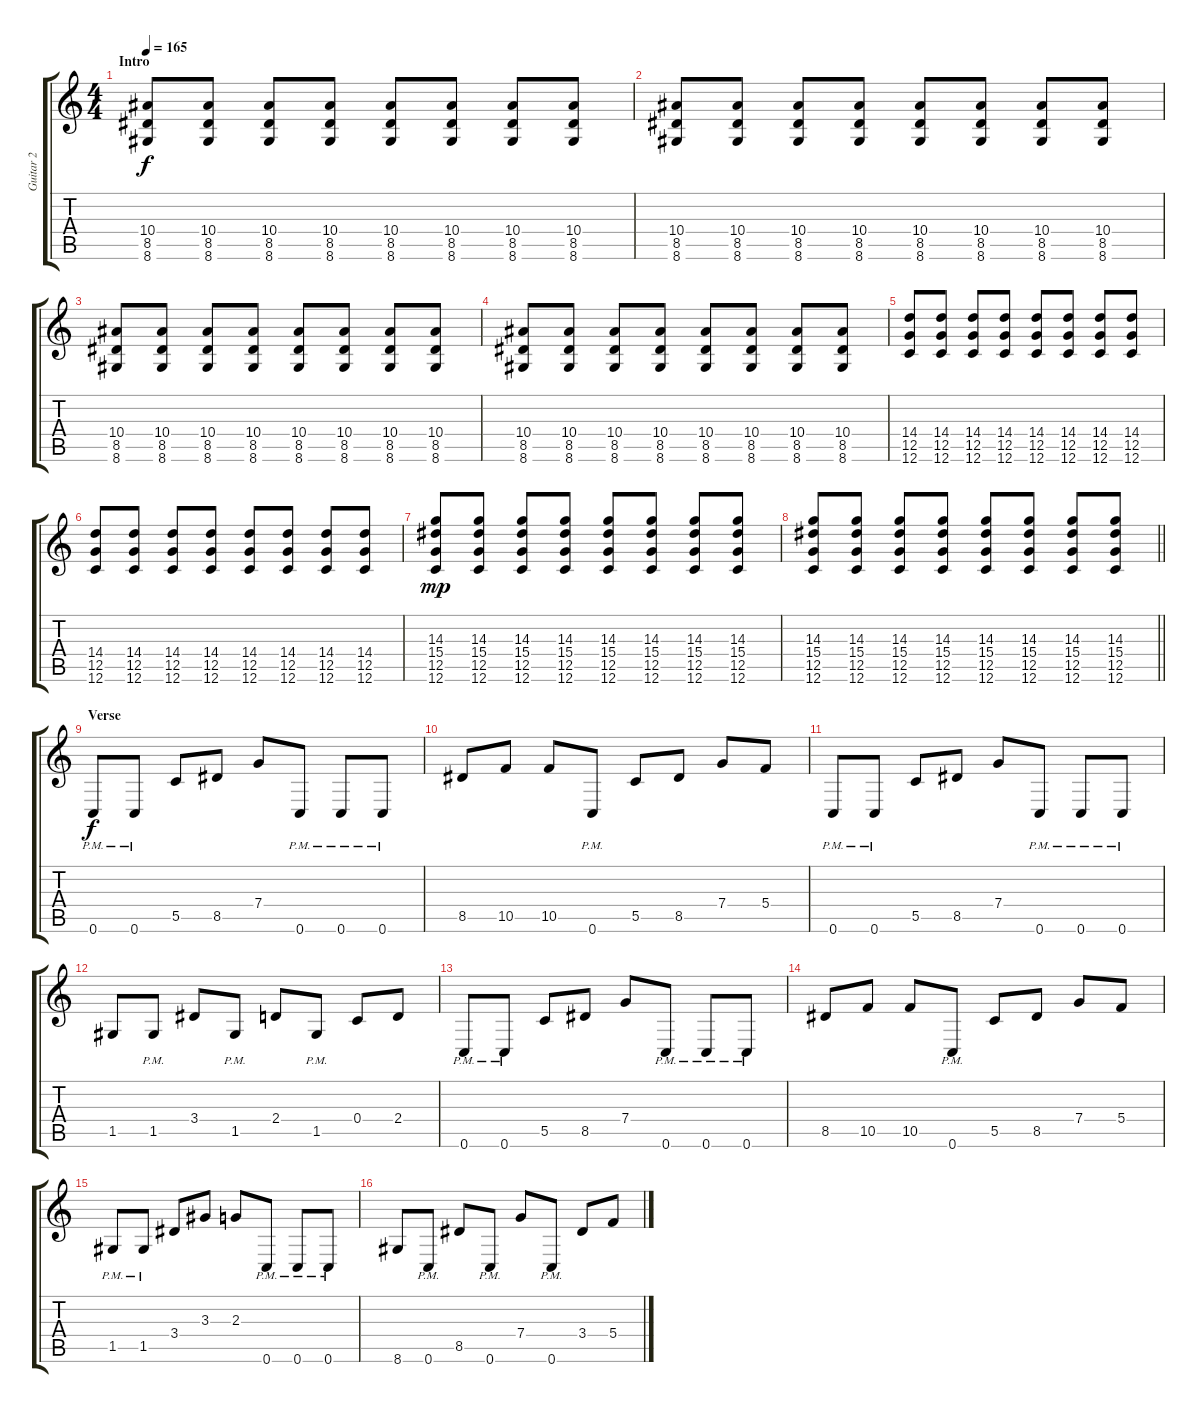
\track ("Guitar 2" "Guitar 2") {instrument distortionguitar}
\staff {score tabs}
\tuning (D4 A3 F3 C3 G2 C2) {hide}
\ts (4 4)
\section ("" "Intro")
\tempo 165
\clef g2
\ks c
(10.4 8.5 8.6).8{dy f instrument distortionguitar} (10.4 8.5 8.6).8 (10.4 8.5 8.6).8 (10.4 8.5 8.6).8 (10.4 8.5 8.6).8 (10.4 8.5 8.6).8 (10.4 8.5 8.6).8 (10.4 8.5 8.6).8 |
(10.4 8.5 8.6).8 (10.4 8.5 8.6).8 (10.4 8.5 8.6).8 (10.4 8.5 8.6).8 (10.4 8.5 8.6).8 (10.4 8.5 8.6).8 (10.4 8.5 8.6).8 (10.4 8.5 8.6).8 |
(10.4 8.5 8.6).8 (10.4 8.5 8.6).8 (10.4 8.5 8.6).8 (10.4 8.5 8.6).8 (10.4 8.5 8.6).8 (10.4 8.5 8.6).8 (10.4 8.5 8.6).8 (10.4 8.5 8.6).8 |
(10.4 8.5 8.6).8 (10.4 8.5 8.6).8 (10.4 8.5 8.6).8 (10.4 8.5 8.6).8 (10.4 8.5 8.6).8 (10.4 8.5 8.6).8 (10.4 8.5 8.6).8 (10.4 8.5 8.6).8 |
(14.4 12.5 12.6).8 (14.4 12.5 12.6).8 (14.4 12.5 12.6).8 (14.4 12.5 12.6).8 (14.4 12.5 12.6).8 (14.4 12.5 12.6).8 (14.4 12.5 12.6).8 (14.4 12.5 12.6).8 |
(14.4 12.5 12.6).8 (14.4 12.5 12.6).8 (14.4 12.5 12.6).8 (14.4 12.5 12.6).8 (14.4 12.5 12.6).8 (14.4 12.5 12.6).8 (14.4 12.5 12.6).8 (14.4 12.5 12.6).8 |
(14.3 15.4 12.5 12.6).8{dy mp} (14.3 15.4 12.5 12.6).8 (14.3 15.4 12.5 12.6).8 (14.3 15.4 12.5 12.6).8 (14.3 15.4 12.5 12.6).8 (14.3 15.4 12.5 12.6).8 (14.3 15.4 12.5 12.6).8 (14.3 15.4 12.5 12.6).8 |
\barLineRight lightlight
(14.3 15.4 12.5 12.6).8 (14.3 15.4 12.5 12.6).8 (14.3 15.4 12.5 12.6).8 (14.3 15.4 12.5 12.6).8 (14.3 15.4 12.5 12.6).8 (14.3 15.4 12.5 12.6).8 (14.3 15.4 12.5 12.6).8 (14.3 15.4 12.5 12.6).8 |
\section ("" "Verse")
0.6{pm}.8{dy f} 0.6{pm}.8 5.5.8 8.5.8 7.4.8 0.6{pm}.8 0.6{pm}.8 0.6{pm}.8 |
8.5.8 10.5.8 10.5.8 0.6{pm}.8 5.5.8 8.5.8 7.4.8 5.4.8 |
0.6{pm}.8 0.6{pm}.8 5.5.8 8.5.8 7.4.8 0.6{pm}.8 0.6{pm}.8 0.6{pm}.8 |
1.5.8 1.5{pm}.8 3.4.8 1.5{pm}.8 2.4.8 1.5{pm}.8 0.4.8 2.4.8 |
0.6{pm}.8 0.6{pm}.8 5.5.8 8.5.8 7.4.8 0.6{pm}.8 0.6{pm}.8 0.6{pm}.8 |
8.5.8 10.5.8 10.5.8 0.6{pm}.8 5.5.8 8.5.8 7.4.8 5.4.8 |
1.5{pm}.8 1.5{pm}.8 3.4.8 3.3.8 2.3.8 0.6{pm}.8 0.6{pm}.8 0.6{pm}.8 |
8.6.8 0.6{pm}.8 8.5.8 0.6{pm}.8 7.4.8 0.6{pm}.8 3.4.8 5.4.8
